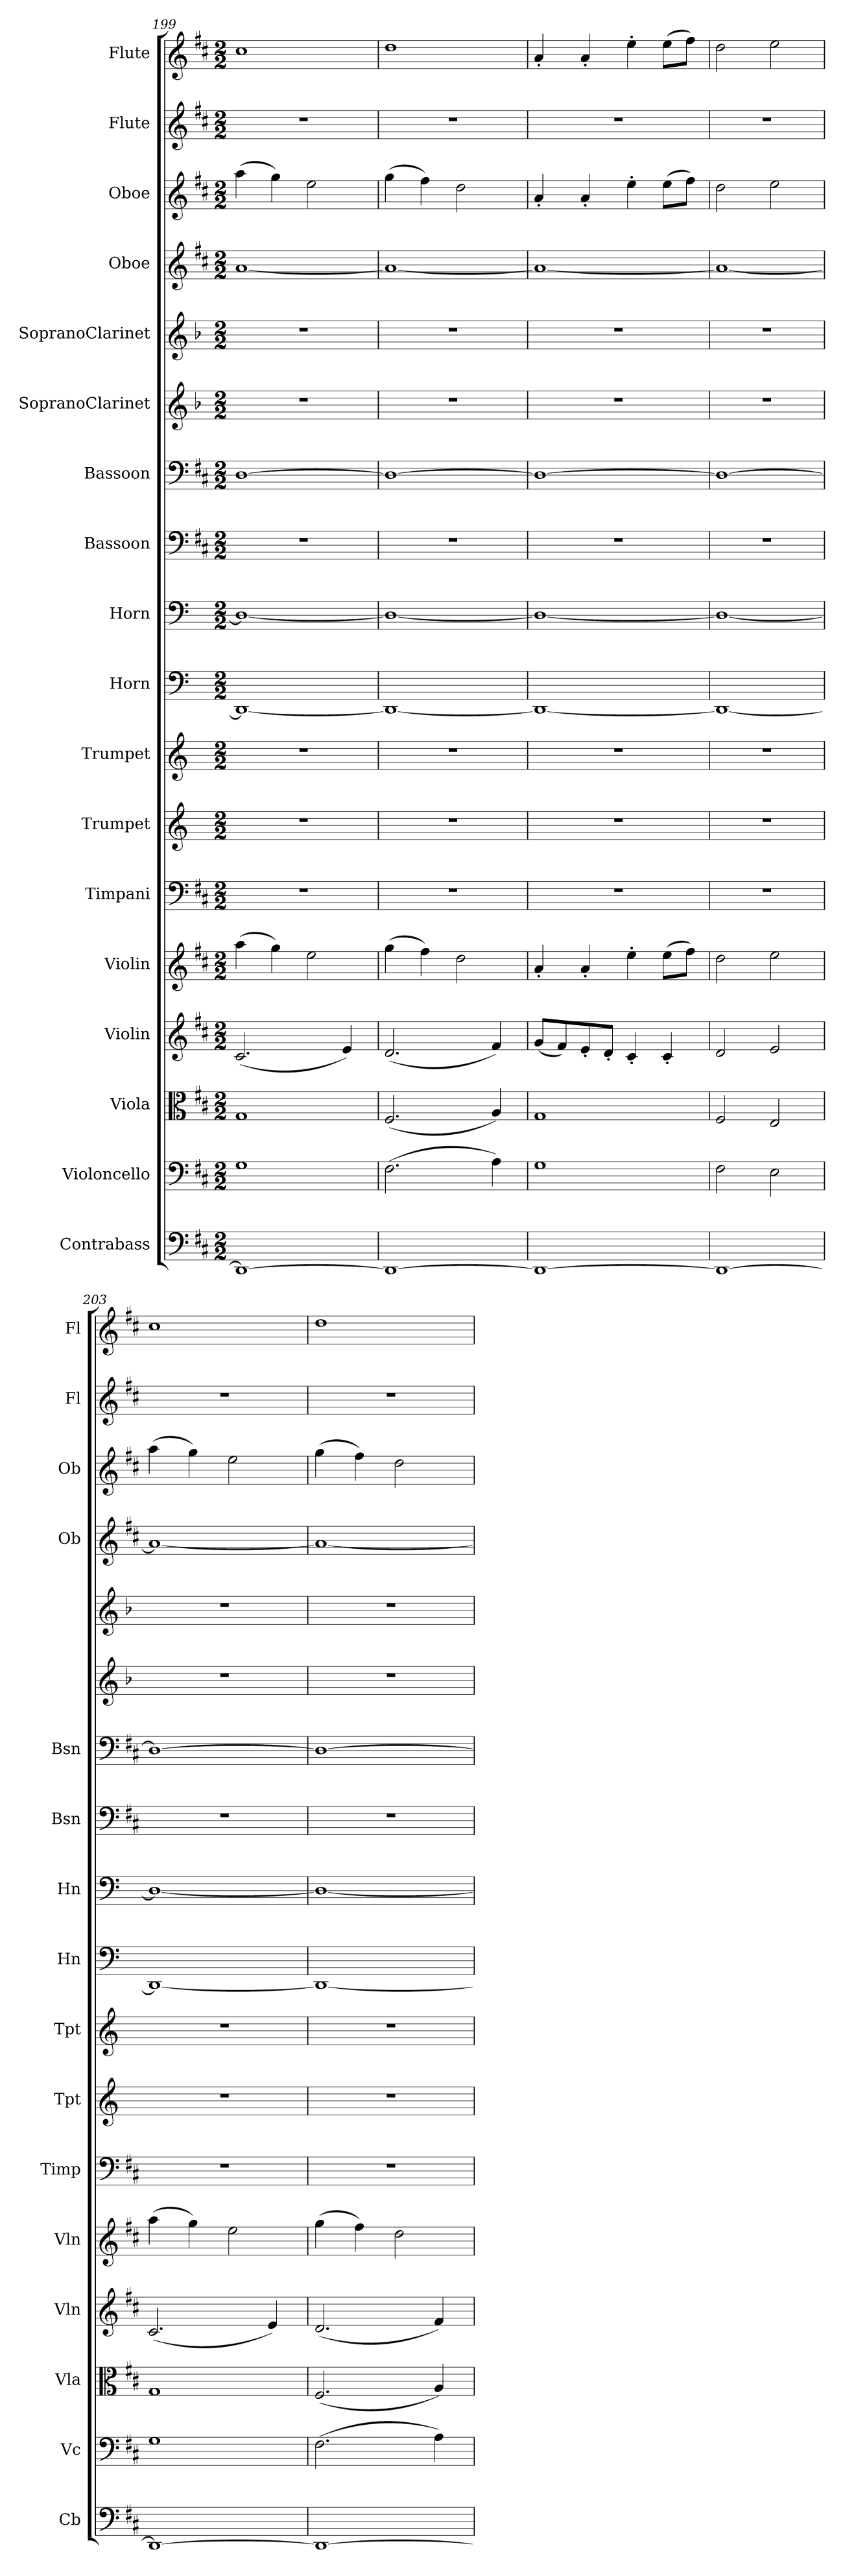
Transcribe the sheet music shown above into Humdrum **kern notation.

**kern	**kern	**kern	**kern	**kern	**kern	**kern	**kern	**kern	**kern	**kern	**kern	**kern	**kern	**kern	**kern	**kern	**kern
*part18	*part17	*part16	*part15	*part14	*part13	*part12	*part11	*part10	*part9	*part8	*part7	*part6	*part5	*part4	*part3	*part2	*part1
*staff18	*staff17	*staff16	*staff15	*staff14	*staff13	*staff12	*staff11	*staff10	*staff9	*staff8	*staff7	*staff6	*staff5	*staff4	*staff3	*staff2	*staff1
*I"Contrabass	*I"Violoncello	*I"Viola	*I"Violin	*I"Violin	*I"Timpani	*I"Trumpet	*I"Trumpet	*I"Horn	*I"Horn	*I"Bassoon	*I"Bassoon	*I"SopranoClarinet	*I"SopranoClarinet	*I"Oboe	*I"Oboe	*I"Flute	*I"Flute
*I'Cb	*I'Vc	*I'Vla	*I'Vln	*I'Vln	*I'Timp	*I'Tpt	*I'Tpt	*I'Hn	*I'Hn	*I'Bsn	*I'Bsn	*	*	*I'Ob	*I'Ob	*I'Fl	*I'Fl
*clefF4	*clefF4	*clefC3	*clefG2	*clefG2	*clefF4	*clefG2	*clefG2	*clefF4	*clefF4	*clefF4	*clefF4	*clefG2	*clefG2	*clefG2	*clefG2	*clefG2	*clefG2
*k[f#c#]	*k[f#c#]	*k[f#c#]	*k[f#c#]	*k[f#c#]	*k[f#c#]	*k[]	*k[]	*k[]	*k[]	*k[f#c#]	*k[f#c#]	*k[b-]	*k[b-]	*k[f#c#]	*k[f#c#]	*k[f#c#]	*k[f#c#]
*M2/2	*M2/2	*M2/2	*M2/2	*M2/2	*M2/2	*M2/2	*M2/2	*M2/2	*M2/2	*M2/2	*M2/2	*M2/2	*M2/2	*M2/2	*M2/2	*M2/2	*M2/2
=199	=199	=199	=199	=199	=199	=199	=199	=199	=199	=199	=199	=199	=199	=199	=199	=199	=199
1DD\_	1G\	1G/	(2.c#/	(4aa\	1r	1r	1r	1DD/_	1D/_	1r	[1D\	1r	1r	[1a/	(4aa\	1r	1cc#\
.	.	.	.	4gg\)	.	.	.	.	.	.	.	.	.	.	4gg\)	.	.
.	.	.	.	2ee\	.	.	.	.	.	.	.	.	.	.	2ee\	.	.
.	.	.	4e/)	.	.	.	.	.	.	.	.	.	.	.	.	.	.
=200	=200	=200	=200	=200	=200	=200	=200	=200	=200	=200	=200	=200	=200	=200	=200	=200	=200
1DD\_	(2.F#\	(2.F#/	(2.d/	(4gg\	1r	1r	1r	1DD/_	1D/_	1r	1D\_	1r	1r	1a/_	(4gg\	1r	1dd\
.	.	.	.	4ff#\)	.	.	.	.	.	.	.	.	.	.	4ff#\)	.	.
.	.	.	.	2dd\	.	.	.	.	.	.	.	.	.	.	2dd\	.	.
.	4A\)	4A/)	4f#/)	.	.	.	.	.	.	.	.	.	.	.	.	.	.
=201	=201	=201	=201	=201	=201	=201	=201	=201	=201	=201	=201	=201	=201	=201	=201	=201	=201
1DD\_	1G\	1G/	(8g/L	4a'/	1r	1r	1r	1DD/_	1D/_	1r	1D\_	1r	1r	1a/_	4a'/	1r	4a'/
.	.	.	8f#/)	.	.	.	.	.	.	.	.	.	.	.	.	.	.
.	.	.	8e'/	4a'/	.	.	.	.	.	.	.	.	.	.	4a'/	.	4a'/
.	.	.	8d'/J	.	.	.	.	.	.	.	.	.	.	.	.	.	.
.	.	.	4c#'/	4ee'\	.	.	.	.	.	.	.	.	.	.	4ee'\	.	4ee'\
.	.	.	4c#'/	(8ee\L	.	.	.	.	.	.	.	.	.	.	(8ee\L	.	(8ee\L
.	.	.	.	8ff#\J)	.	.	.	.	.	.	.	.	.	.	8ff#\J)	.	8ff#\J)
=202	=202	=202	=202	=202	=202	=202	=202	=202	=202	=202	=202	=202	=202	=202	=202	=202	=202
1DD\_	2F#\	2F#/	2d/	2dd\	1r	1r	1r	1DD/_	1D/_	1r	1D\_	1r	1r	1a/_	2dd\	1r	2dd\
.	2E\	2E/	2e/	2ee\	.	.	.	.	.	.	.	.	.	.	2ee\	.	2ee\
=203	=203	=203	=203	=203	=203	=203	=203	=203	=203	=203	=203	=203	=203	=203	=203	=203	=203
1DD\_	1G\	1G/	(2.c#/	(4aa\	1r	1r	1r	1DD/_	1D/_	1r	1D\_	1r	1r	1a/_	(4aa\	1r	1cc#\
.	.	.	.	4gg\)	.	.	.	.	.	.	.	.	.	.	4gg\)	.	.
.	.	.	.	2ee\	.	.	.	.	.	.	.	.	.	.	2ee\	.	.
.	.	.	4e/)	.	.	.	.	.	.	.	.	.	.	.	.	.	.
=204	=204	=204	=204	=204	=204	=204	=204	=204	=204	=204	=204	=204	=204	=204	=204	=204	=204
1DD\_	(2.F#\	(2.F#/	(2.d/	(4gg\	1r	1r	1r	1DD/_	1D/_	1r	1D\_	1r	1r	1a/_	(4gg\	1r	1dd\
.	.	.	.	4ff#\)	.	.	.	.	.	.	.	.	.	.	4ff#\)	.	.
.	.	.	.	2dd\	.	.	.	.	.	.	.	.	.	.	2dd\	.	.
.	4A\)	4A/)	4f#/)	.	.	.	.	.	.	.	.	.	.	.	.	.	.
=	=	=	=	=	=	=	=	=	=	=	=	=	=	=	=	=	=
*-	*-	*-	*-	*-	*-	*-	*-	*-	*-	*-	*-	*-	*-	*-	*-	*-	*-
